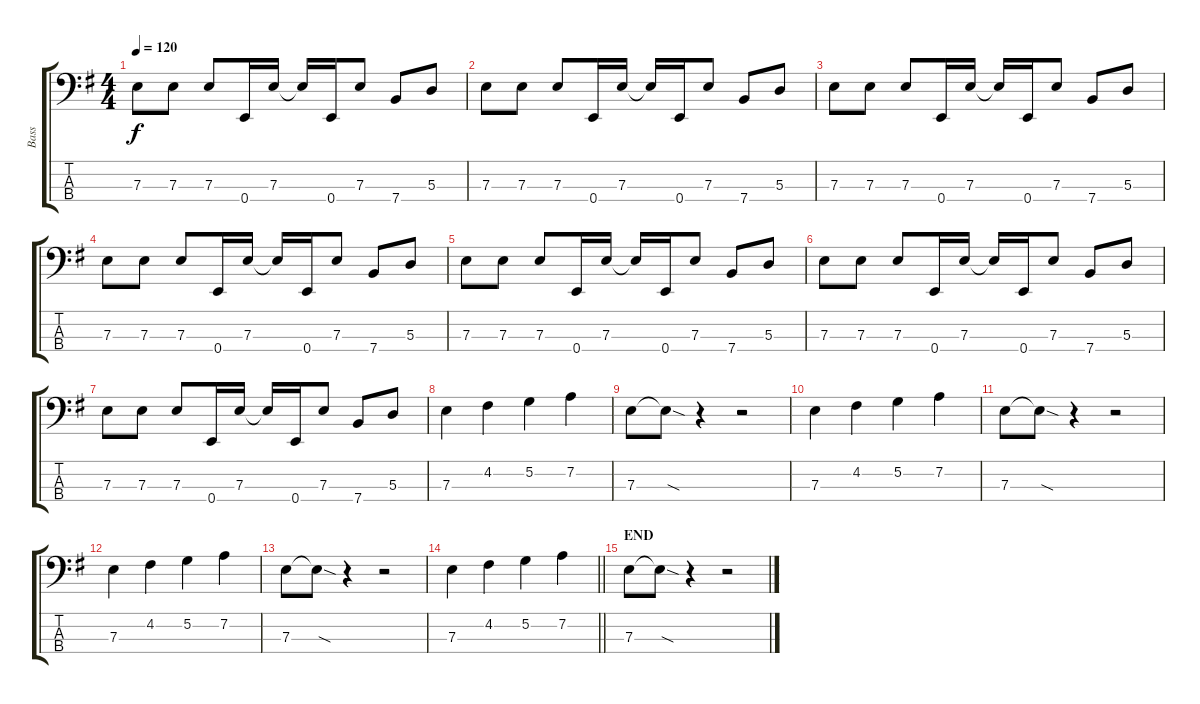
\track ("Bass" "Bass") {instrument electricbassfinger}
\staff {score tabs}
\tuning (G2 D2 A1 E1) {hide}
\ts (4 4)
\tempo 120
\clef f4
\ks eminor
7.3.8{dy f} 7.3.8 7.3.8 0.4.16 7.3.16 7.3{t}.16 0.4.16 7.3.8 7.4.8 5.3.8 |
7.3.8 7.3.8 7.3.8 0.4.16 7.3.16 7.3{t}.16 0.4.16 7.3.8 7.4.8 5.3.8 |
7.3.8 7.3.8 7.3.8 0.4.16 7.3.16 7.3{t}.16 0.4.16 7.3.8 7.4.8 5.3.8 |
7.3.8 7.3.8 7.3.8 0.4.16 7.3.16 7.3{t}.16 0.4.16 7.3.8 7.4.8 5.3.8 |
7.3.8 7.3.8 7.3.8 0.4.16 7.3.16 7.3{t}.16 0.4.16 7.3.8 7.4.8 5.3.8 |
7.3.8 7.3.8 7.3.8 0.4.16 7.3.16 7.3{t}.16 0.4.16 7.3.8 7.4.8 5.3.8 |
7.3.8 7.3.8 7.3.8 0.4.16 7.3.16 7.3{t}.16 0.4.16 7.3.8 7.4.8 5.3.8 |
7.3.4 4.2.4 5.2.4 7.2.4 |
7.3.8 7.3{sod t}.8 r.4 r.2 |
7.3.4 4.2.4 5.2.4 7.2.4 |
7.3.8 7.3{sod t}.8 r.4 r.2 |
7.3.4 4.2.4 5.2.4 7.2.4 |
7.3.8 7.3{sod t}.8 r.4 r.2 |
\barLineRight lightlight
7.3.4 4.2.4 5.2.4 7.2.4 |
\section ("" "END")
7.3.8 7.3{sod t}.8 r.4 r.2
